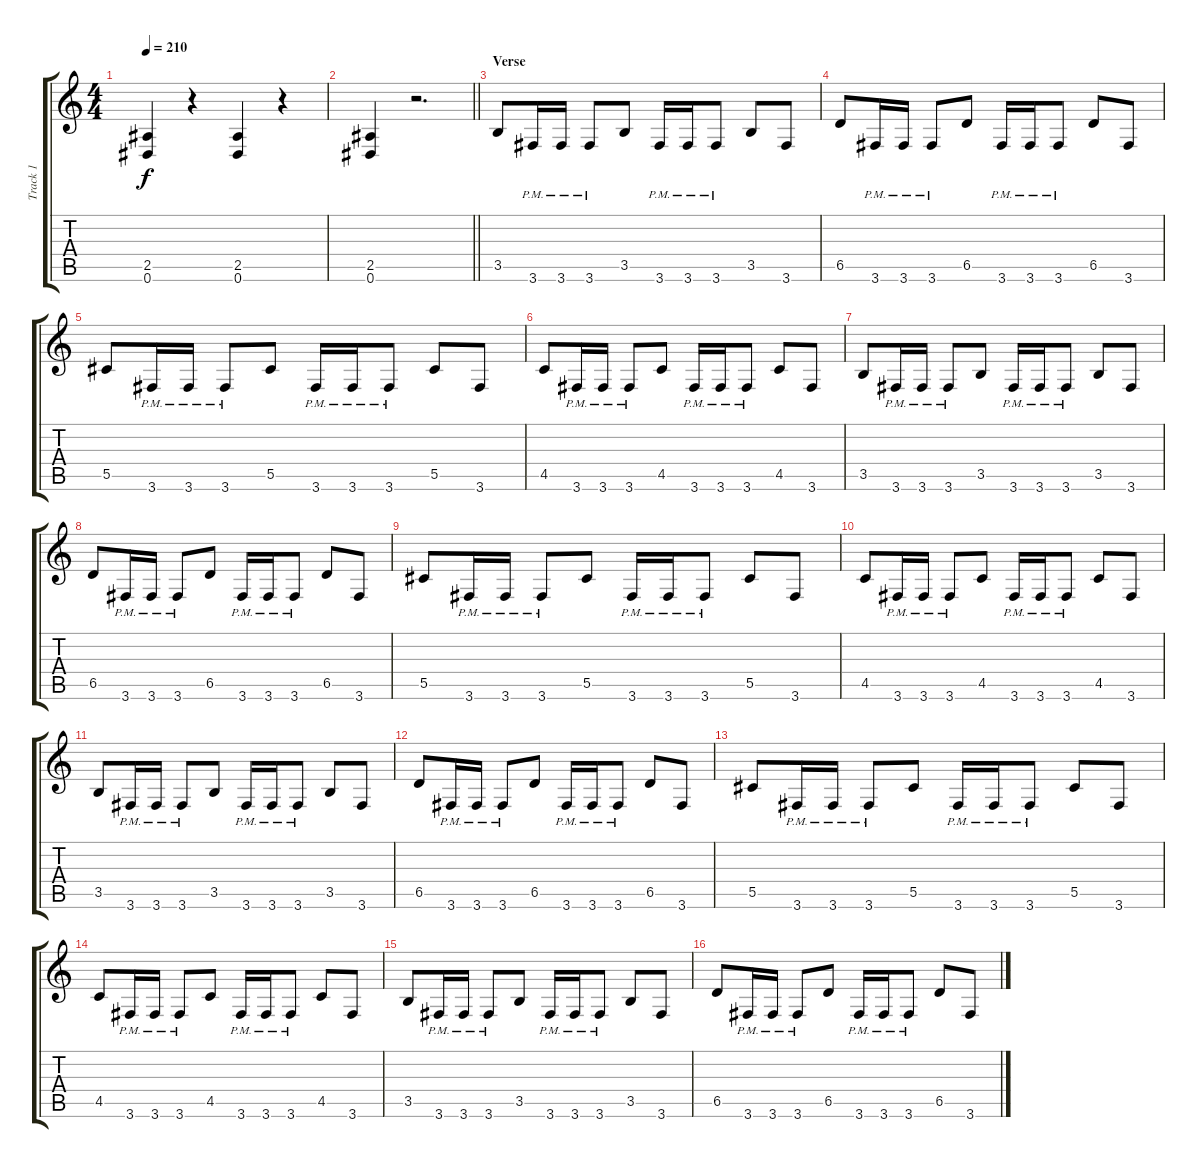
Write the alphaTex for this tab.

\track ("Track 1" "Track 1") {instrument distortionguitar}
\staff {score tabs}
\tuning (Eb4 Bb3 Gb3 Db3 Ab2 Eb2) {hide}
\ts (4 4)
\tempo 210
\clef g2
\ks c
(2.5 0.6).4{dy f} r.4 (2.5 0.6).4 r.4 |
\barLineRight lightlight
(2.5 0.6).4 r.2{d} |
\section ("" "Verse")
3.5.8 3.6{pm}.16 3.6{pm}.16 3.6{pm}.8 3.5.8 3.6{pm}.16 3.6{pm}.16 3.6{pm}.8 3.5.8 3.6.8 |
6.5.8 3.6{pm}.16 3.6{pm}.16 3.6{pm}.8 6.5.8 3.6{pm}.16 3.6{pm}.16 3.6{pm}.8 6.5.8 3.6.8 |
5.5.8 3.6{pm}.16 3.6{pm}.16 3.6{pm}.8 5.5.8 3.6{pm}.16 3.6{pm}.16 3.6{pm}.8 5.5.8 3.6.8 |
4.5.8 3.6{pm}.16 3.6{pm}.16 3.6{pm}.8 4.5.8 3.6{pm}.16 3.6{pm}.16 3.6{pm}.8 4.5.8 3.6.8 |
3.5.8 3.6{pm}.16 3.6{pm}.16 3.6{pm}.8 3.5.8 3.6{pm}.16 3.6{pm}.16 3.6{pm}.8 3.5.8 3.6.8 |
6.5.8 3.6{pm}.16 3.6{pm}.16 3.6{pm}.8 6.5.8 3.6{pm}.16 3.6{pm}.16 3.6{pm}.8 6.5.8 3.6.8 |
5.5.8 3.6{pm}.16 3.6{pm}.16 3.6{pm}.8 5.5.8 3.6{pm}.16 3.6{pm}.16 3.6{pm}.8 5.5.8 3.6.8 |
4.5.8 3.6{pm}.16 3.6{pm}.16 3.6{pm}.8 4.5.8 3.6{pm}.16 3.6{pm}.16 3.6{pm}.8 4.5.8 3.6.8 |
3.5.8 3.6{pm}.16 3.6{pm}.16 3.6{pm}.8 3.5.8 3.6{pm}.16 3.6{pm}.16 3.6{pm}.8 3.5.8 3.6.8 |
6.5.8 3.6{pm}.16 3.6{pm}.16 3.6{pm}.8 6.5.8 3.6{pm}.16 3.6{pm}.16 3.6{pm}.8 6.5.8 3.6.8 |
5.5.8 3.6{pm}.16 3.6{pm}.16 3.6{pm}.8 5.5.8 3.6{pm}.16 3.6{pm}.16 3.6{pm}.8 5.5.8 3.6.8 |
4.5.8 3.6{pm}.16 3.6{pm}.16 3.6{pm}.8 4.5.8 3.6{pm}.16 3.6{pm}.16 3.6{pm}.8 4.5.8 3.6.8 |
3.5.8 3.6{pm}.16 3.6{pm}.16 3.6{pm}.8 3.5.8 3.6{pm}.16 3.6{pm}.16 3.6{pm}.8 3.5.8 3.6.8 |
6.5.8 3.6{pm}.16 3.6{pm}.16 3.6{pm}.8 6.5.8 3.6{pm}.16 3.6{pm}.16 3.6{pm}.8 6.5.8 3.6.8
